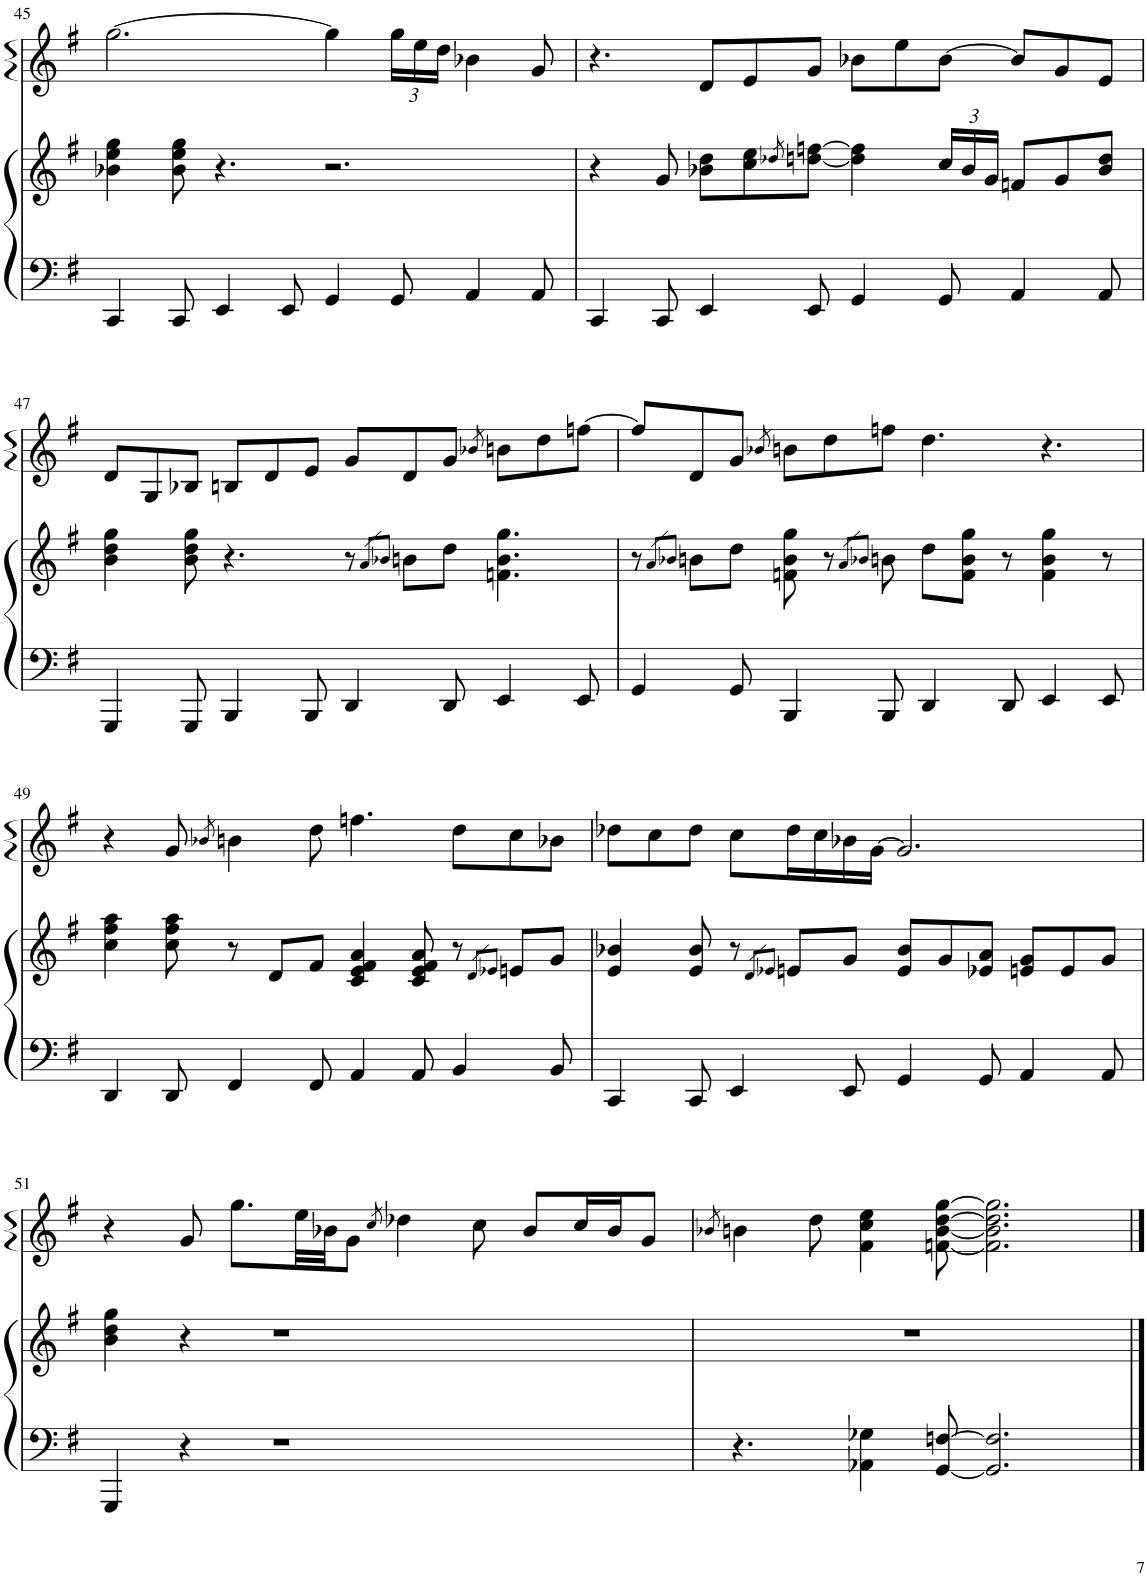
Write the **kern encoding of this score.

**kern	**kern	**kern
*part2	*part2	*part1
*staff3	*staff2	*staff1
*I"Piano	*	*I"Piano
*I'Pno	*	*I'Pno
!!LO:PB:g=z
*clefF4	*clefG2	*clefG2
*k[f#]	*k[f#]	*k[f#]
*M12/8	*M12/8	*M12/8
=45	=45	=45
4CC/	4b-X\ 4ee\ 4gg\	[2.gg\
8CC/	8b-\ 8ee\ 8gg\	.
4EE/	4.r	.
8EE/	.	.
4GG/	2.r	4gg\]
*	*	*Xbrackettup
8GG/	.	24gg\LL
.	.	24ee\
.	.	24dd\JJ
4AA/	.	4b-X\
8AA/	.	8g/
=46	=46	=46
4CC/	4r	4.r
8CC/	8g/	.
4EE/	8b-X\ 8dd\L	8d/L
.	8cc\ 8ee\	8e/
.	8qdd-X/	.
8EE/	[8ddn\ [8ffn\J	8g/J
4GG/	4dd\] 4ff\]	8b-X\L
.	.	8ee\
*	*Xbrackettup	*
8GG/	24cc/LL	[8b-\J
.	24b-/	.
.	24g/JJ	.
4AA/	8fn/L	8b-/L]
.	8g/	8g/
8AA/	8b-/ 8dd/J	8e/J
!!LO:LB:g=z
=47	=47	=47
4GGG/	4b\ 4dd\ 4gg\	8d/L
.	.	8G/
8GGG/	8b\ 8dd\ 8gg\	8B-X/J
4BBB/	4.r	8Bn/L
.	.	8d/
8BBB/	.	8e/J
4DD/	8r	8g/L
.	8qa/L	.
.	8qb-X/J	.
.	8bn\L	8d/
8DD/	8dd\J	8g/J
.	.	8qb-X/
4EE/	4.fn\ 4.b\ 4.gg\	8bn\L
.	.	8dd\
8EE/	.	[8ffn\J
=48	=48	=48
4GG/	8r	8ff/L]
.	8qa/L	.
.	8qb-X/J	.
.	8bn\L	8d/
8GG/	8dd\J	8g/J
.	.	8qb-X/
4BBB/	8fn\ 8b\ 8gg\	8bn\L
.	8r	8dd\
.	8qa/L	.
.	8qb-X/J	.
8BBB/	8bn\	8ffn\J
4DD/	8dd\L	4.dd\
.	8f\ 8b\ 8gg\J	.
8DD/	8r	.
4EE/	4f\ 4b\ 4gg\	4.r
8EE/	8r	.
!!LO:LB:g=z
=49	=49	=49
4DD/	4cc\ 4ff#\ 4aa\	4r
8DD/	8cc\ 8ff#\ 8aa\	8g/
.	.	8qb-X/
4FF#/	8r	4bn\
.	8d/L	.
8FF#/	8f#/J	8dd\
4AA/	4c/ 4e/ 4f#/ 4a/	4.ffn\
8AA/	8c/ 8e/ 8f#/ 8a/	.
4BB/	8r	8dd\L
.	8qd/L	.
.	8qe-X/J	.
.	8en/L	8cc\
8BB/	8g/J	8b-X\J
=50	=50	=50
4CC/	4e/ 4b-X/	8dd-X\L
.	.	8cc\
8CC/	8e/ 8b-/	8dd-\J
4EE/	8r	8cc\L
.	8qd/L	.
.	8qe-X/J	.
.	8en/L	16dd-\L
.	.	16cc\
8EE/	8g/J	16b-X\
.	.	[16g\JJ
4GG/	8e/ 8b-/L	2.g/]
.	8g/	.
8GG/	8e-X/ 8a/J	.
4AA/	8en/ 8g/L	.
.	8e/	.
8AA/	8g/J	.
!!LO:LB:g=z
=51	=51	=51
4GGG/	4b\ 4dd\ 4gg\	4r
4r	4r	8g/
.	.	8.gg\L
1r	1r	.
.	.	32ee\LL
.	.	32b-X\JJ
.	.	8g\J
.	.	8qcc/
.	.	4dd-X\
.	.	8cc\
.	.	8b-/L
.	.	16cc/L
.	.	16b-/J
.	.	8g/J
=52	=52	=52
.	.	8qb-X/
4.r	1.r	4bn\
.	.	8dd\
4AA-X\ 4G-X\	.	4f#\ 4cc\ 4ee\
[8GG/ [8Fn/	.	[8fn\ [8b\ [8dd\ [8gg\
2.GG/] 2.F/]	.	2.f\] 2.b\] 2.dd\] 2.gg\]
==	==	==
*-	*-	*-
